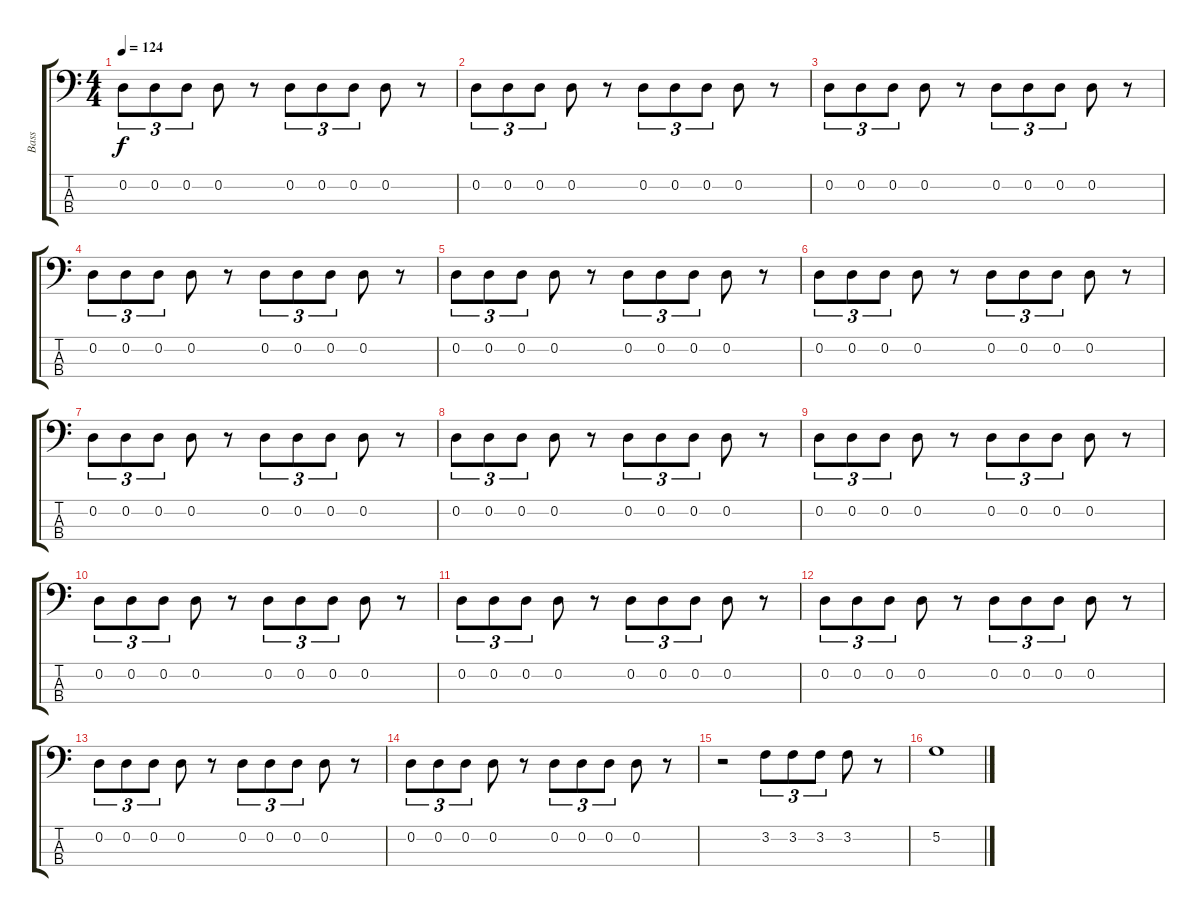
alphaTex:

\track ("Bass" "Bass") {instrument electricbasspick}
\staff {score tabs}
\tuning (G2 D2 A1 D1) {hide}
\ts (4 4)
\tempo 124
\clef f4
\ks c
0.2.8{tu (3 2) dy f} 0.2.8{tu (3 2)} 0.2.8{tu (3 2)} 0.2.8 r.8 0.2.8{tu (3 2)} 0.2.8{tu (3 2)} 0.2.8{tu (3 2)} 0.2.8 r.8 |
0.2.8{tu (3 2)} 0.2.8{tu (3 2)} 0.2.8{tu (3 2)} 0.2.8 r.8 0.2.8{tu (3 2)} 0.2.8{tu (3 2)} 0.2.8{tu (3 2)} 0.2.8 r.8 |
0.2.8{tu (3 2)} 0.2.8{tu (3 2)} 0.2.8{tu (3 2)} 0.2.8 r.8 0.2.8{tu (3 2)} 0.2.8{tu (3 2)} 0.2.8{tu (3 2)} 0.2.8 r.8 |
0.2.8{tu (3 2)} 0.2.8{tu (3 2)} 0.2.8{tu (3 2)} 0.2.8 r.8 0.2.8{tu (3 2)} 0.2.8{tu (3 2)} 0.2.8{tu (3 2)} 0.2.8 r.8 |
0.2.8{tu (3 2)} 0.2.8{tu (3 2)} 0.2.8{tu (3 2)} 0.2.8 r.8 0.2.8{tu (3 2)} 0.2.8{tu (3 2)} 0.2.8{tu (3 2)} 0.2.8 r.8 |
0.2.8{tu (3 2)} 0.2.8{tu (3 2)} 0.2.8{tu (3 2)} 0.2.8 r.8 0.2.8{tu (3 2)} 0.2.8{tu (3 2)} 0.2.8{tu (3 2)} 0.2.8 r.8 |
0.2.8{tu (3 2)} 0.2.8{tu (3 2)} 0.2.8{tu (3 2)} 0.2.8 r.8 0.2.8{tu (3 2)} 0.2.8{tu (3 2)} 0.2.8{tu (3 2)} 0.2.8 r.8 |
0.2.8{tu (3 2)} 0.2.8{tu (3 2)} 0.2.8{tu (3 2)} 0.2.8 r.8 0.2.8{tu (3 2)} 0.2.8{tu (3 2)} 0.2.8{tu (3 2)} 0.2.8 r.8 |
0.2.8{tu (3 2)} 0.2.8{tu (3 2)} 0.2.8{tu (3 2)} 0.2.8 r.8 0.2.8{tu (3 2)} 0.2.8{tu (3 2)} 0.2.8{tu (3 2)} 0.2.8 r.8 |
0.2.8{tu (3 2)} 0.2.8{tu (3 2)} 0.2.8{tu (3 2)} 0.2.8 r.8 0.2.8{tu (3 2)} 0.2.8{tu (3 2)} 0.2.8{tu (3 2)} 0.2.8 r.8 |
0.2.8{tu (3 2)} 0.2.8{tu (3 2)} 0.2.8{tu (3 2)} 0.2.8 r.8 0.2.8{tu (3 2)} 0.2.8{tu (3 2)} 0.2.8{tu (3 2)} 0.2.8 r.8 |
0.2.8{tu (3 2)} 0.2.8{tu (3 2)} 0.2.8{tu (3 2)} 0.2.8 r.8 0.2.8{tu (3 2)} 0.2.8{tu (3 2)} 0.2.8{tu (3 2)} 0.2.8 r.8 |
0.2.8{tu (3 2)} 0.2.8{tu (3 2)} 0.2.8{tu (3 2)} 0.2.8 r.8 0.2.8{tu (3 2)} 0.2.8{tu (3 2)} 0.2.8{tu (3 2)} 0.2.8 r.8 |
0.2.8{tu (3 2)} 0.2.8{tu (3 2)} 0.2.8{tu (3 2)} 0.2.8 r.8 0.2.8{tu (3 2)} 0.2.8{tu (3 2)} 0.2.8{tu (3 2)} 0.2.8 r.8 |
r.2 3.2.8{tu (3 2)} 3.2.8{tu (3 2)} 3.2.8{tu (3 2)} 3.2.8 r.8 |
5.2.1
